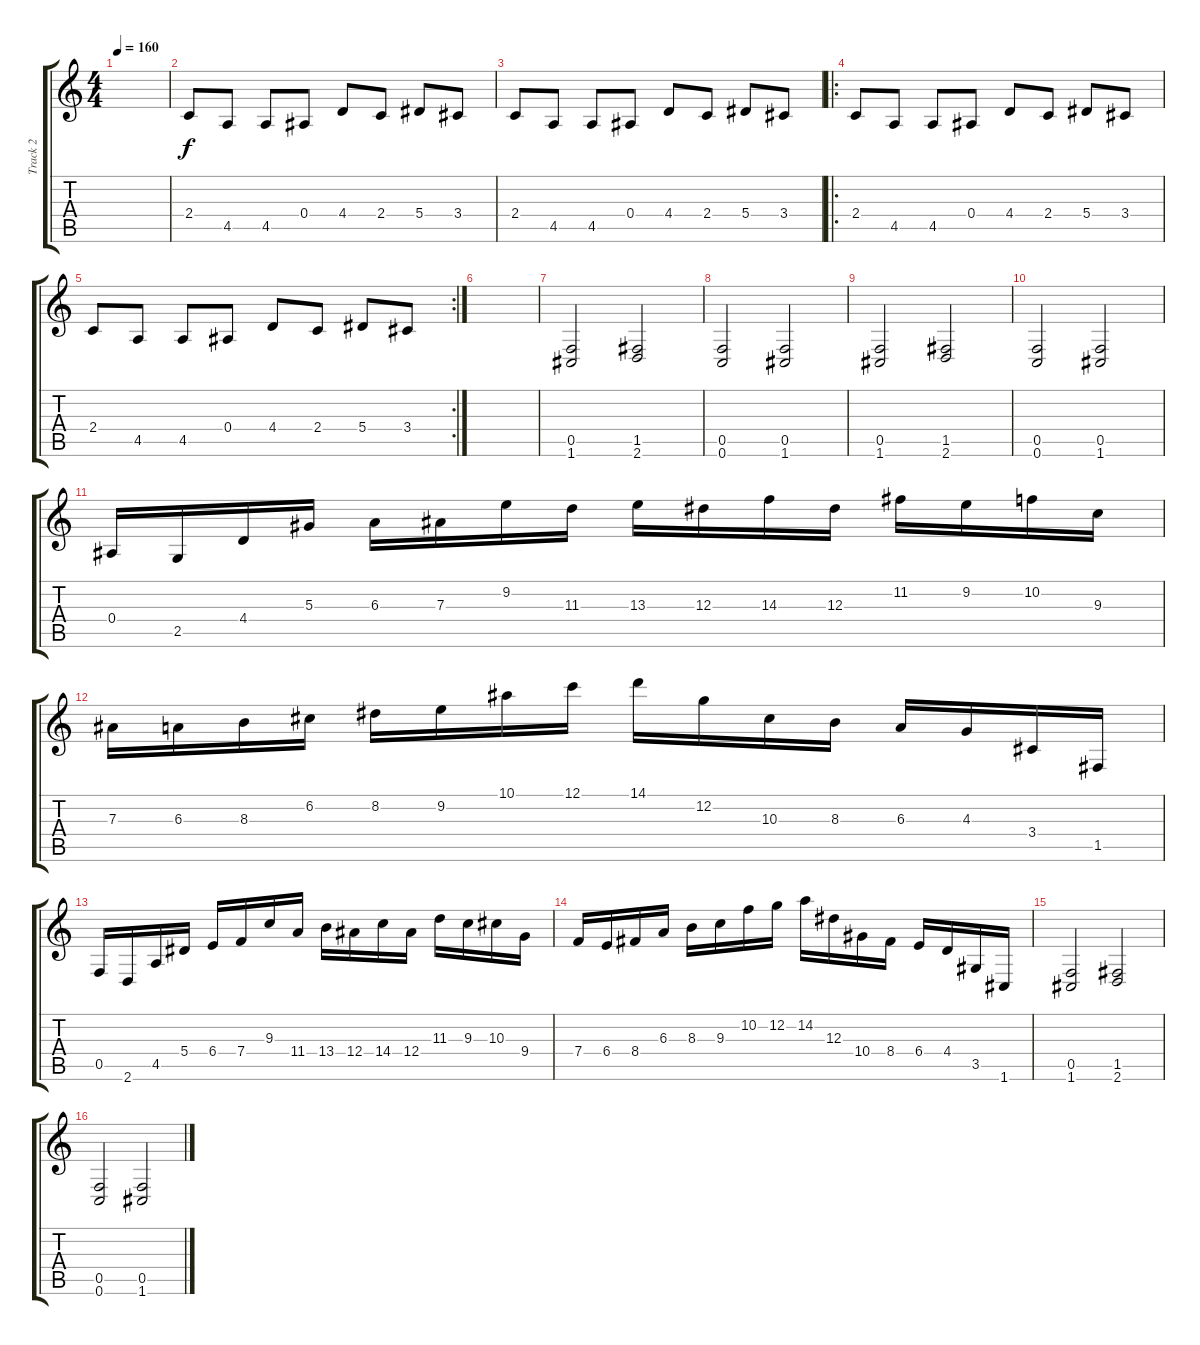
\track ("Track 2" "Track 2") {instrument distortionguitar}
\staff {score tabs}
\tuning (C4 G3 Eb3 Bb2 F2 C2) {hide}
\ts (4 4)
\tempo 160
\clef g2
\ks c
|
2.4.8 4.5.8 4.5.8 0.4.8 4.4.8 2.4.8 5.4.8 3.4.8 |
2.4.8 4.5.8 4.5.8 0.4.8 4.4.8 2.4.8 5.4.8 3.4.8 |
\ro
2.4.8 4.5.8 4.5.8 0.4.8 4.4.8 2.4.8 5.4.8 3.4.8 |
\rc 2
2.4.8 4.5.8 4.5.8 0.4.8 4.4.8 2.4.8 5.4.8 3.4.8 |
|
(0.5 1.6).2 (1.5 2.6).2 |
(0.5 0.6).2 (0.5 1.6).2 |
(0.5 1.6).2 (1.5 2.6).2 |
(0.5 0.6).2 (0.5 1.6).2 |
0.4.16 2.5.16 4.4.16 5.3.16 6.3.16 7.3.16 9.2.16 11.3.16 13.3.16 12.3.16 14.3.16 12.3.16 11.2.16 9.2.16 10.2.16 9.3.16 |
7.3.16 6.3.16 8.3.16 6.2.16 8.2.16 9.2.16 10.1.16 12.1.16 14.1.16 12.2.16 10.3.16 8.3.16 6.3.16 4.3.16 3.4.16 1.5.16 |
0.5.16 2.6.16 4.5.16 5.4.16 6.4.16 7.4.16 9.3.16 11.4.16 13.4.16 12.4.16 14.4.16 12.4.16 11.3.16 9.3.16 10.3.16 9.4.16 |
7.4.16 6.4.16 8.4.16 6.3.16 8.3.16 9.3.16 10.2.16 12.2.16 14.2.16 12.3.16 10.4.16 8.4.16 6.4.16 4.4.16 3.5.16 1.6.16 |
(0.5 1.6).2 (1.5 2.6).2 |
(0.5 0.6).2 (0.5 1.6).2
